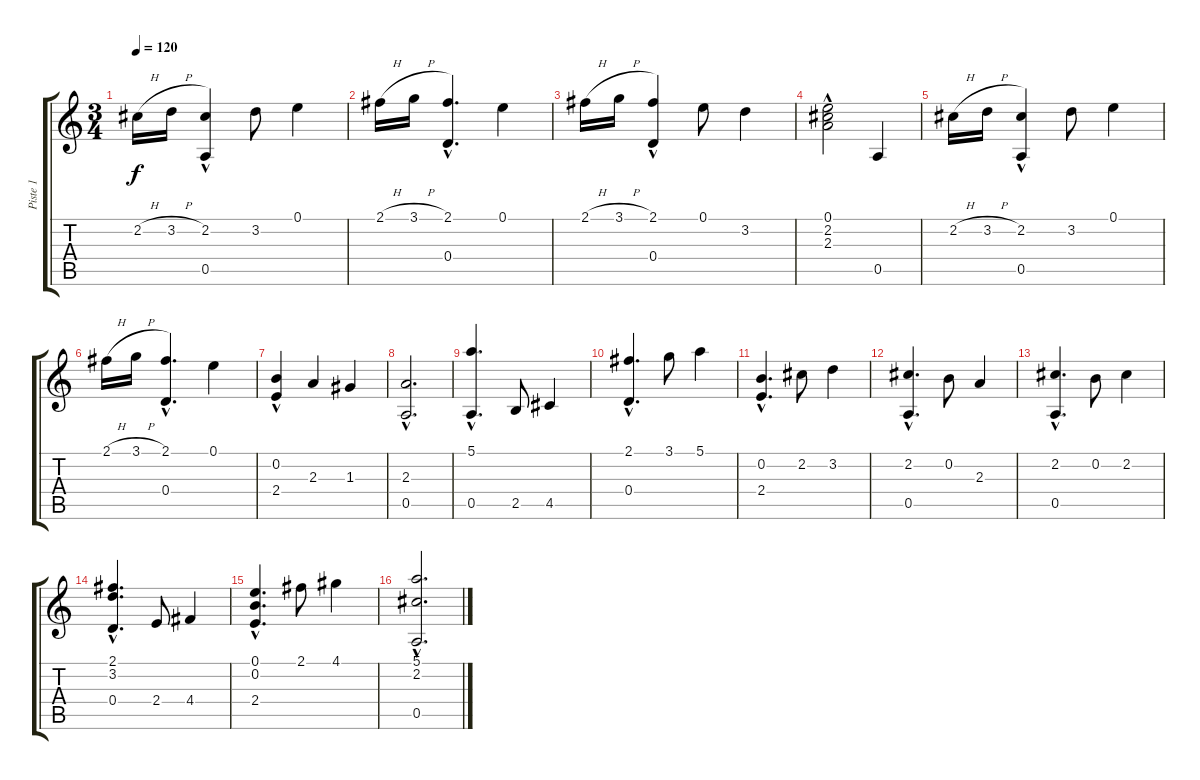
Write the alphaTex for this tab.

\track ("Piste 1" "Piste 1") {instrument acousticguitarnylon}
\staff {score tabs}
\tuning (E4 B3 G3 D3 A2 E2) {hide}
\ts (3 4)
\tempo 120
\clef g2
\ks c
2.2{h}.16{dy f instrument acousticguitarnylon} 3.2{h}.16 (2.2{hac} 0.5{hac}).4 3.2.8 0.1.4 |
2.1{h}.16 3.1{h}.16 (2.1{hac} 0.4{hac}).4{d} 0.1.4 |
2.1{h}.16 3.1{h}.16 (2.1 0.4{hac}).4 0.1.8 3.2.4 |
(0.1{hac} 2.2{hac} 2.3).2 0.5.4 |
2.2{h}.16 3.2{h}.16 (2.2 0.5{hac}).4 3.2.8 0.1.4 |
2.1{h}.16 3.1{h}.16 (2.1{hac} 0.4{hac}).4{d} 0.1.4 |
(0.2 2.4{hac}).4 2.3.4 1.3.4 |
(2.3{hac} 0.5{hac}).2{d} |
(5.1{hac} 0.5{hac}).4{d} 2.5.8 4.5.4 |
(2.1{hac} 0.4{hac}).4{d} 3.1.8 5.1.4 |
(0.2{hac} 2.4{hac}).4{d} 2.2.8 3.2.4 |
(2.2{hac} 0.5{hac}).4{d} 0.2.8 2.3.4 |
(2.2{hac} 0.5{hac}).4{d} 0.2.8 2.2.4 |
(2.1{hac} 3.2{hac} 0.4{hac}).4{d} 2.4.8 4.4.4 |
(0.1{hac} 0.2{hac} 2.4{hac}).4{d} 2.1.8 4.1.4 |
(5.1{hac} 2.2{hac} 0.5{hac}).2{d}
